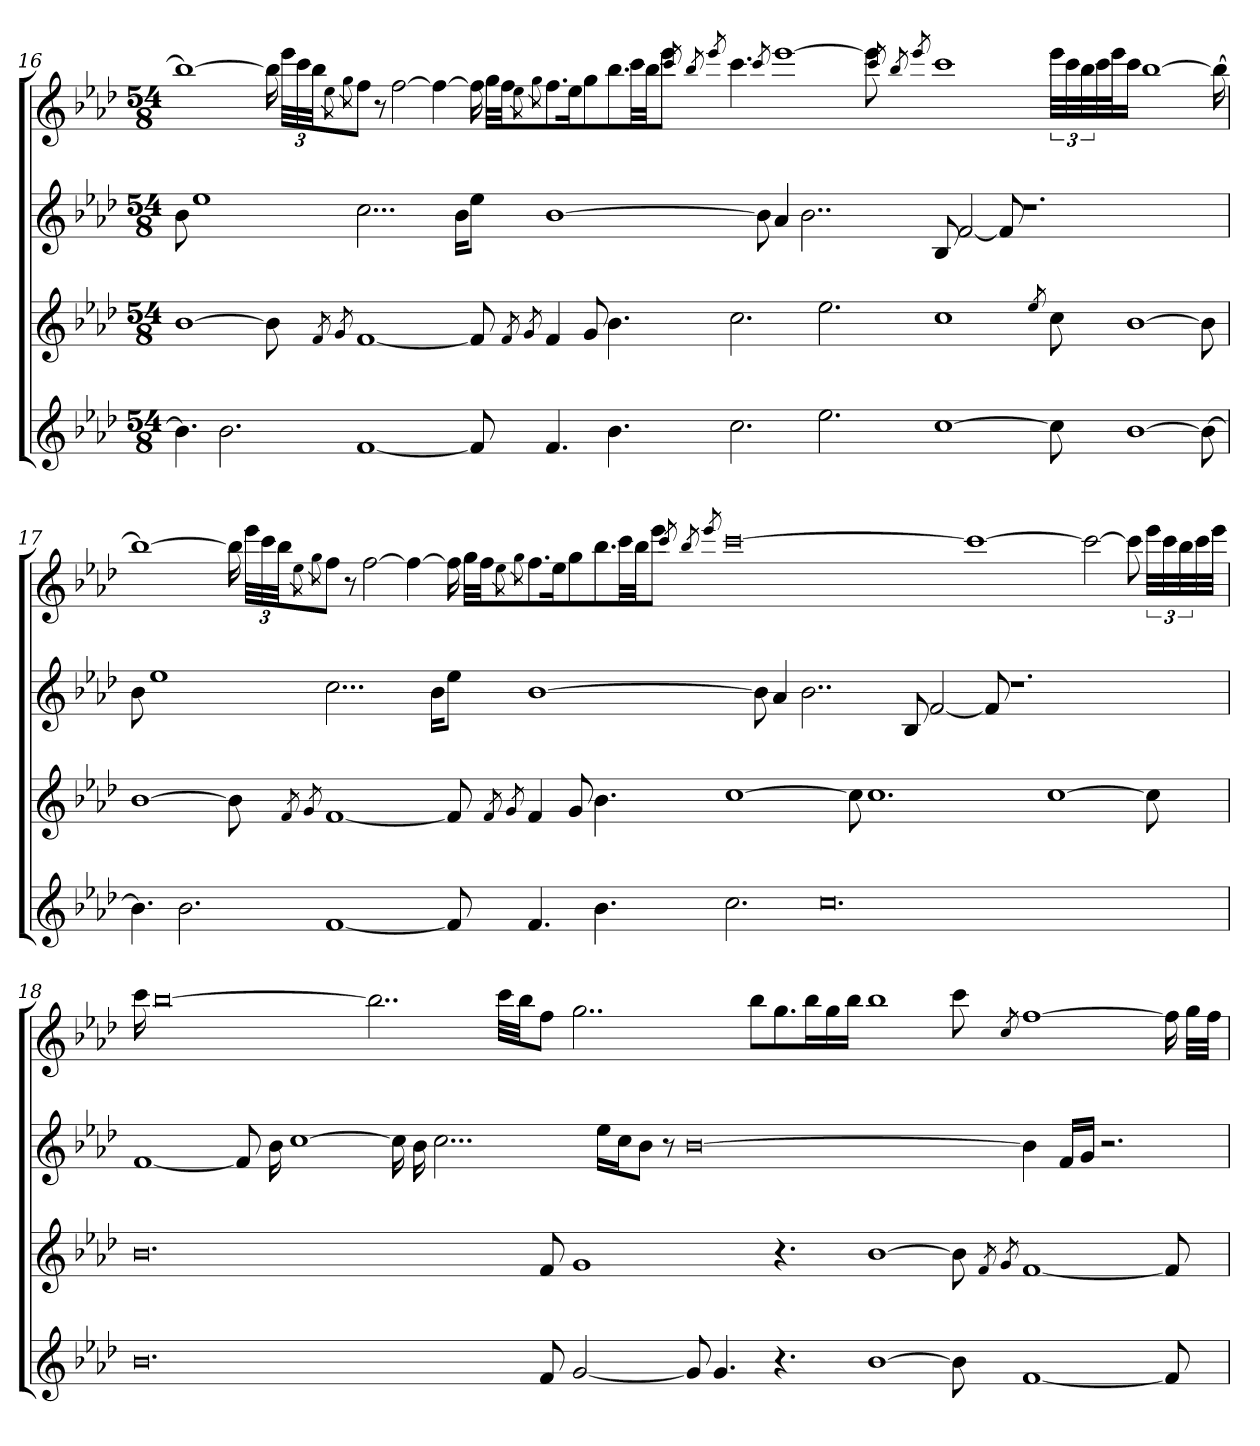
**kern	**kern	**kern	**kern
*part4	*part3	*part2	*part1
*staff4	*staff3	*staff2	*staff1
*clefG2	*clefG2	*clefG2	*clefG2
*k[b-e-a-d-]	*k[b-e-a-d-]	*k[b-e-a-d-]	*k[b-e-a-d-]
*M54/8	*M54/8	*M54/8	*M54/8
=16	=16	=16	=16
4.b-]	[1b-	8b-	1bb-_
.	.	1ee-	.
2.b-	.	.	.
.	8b-]	.	16bb-]
.	.	.	48eee-\LLL
.	.	.	48ccc\
.	.	.	48bb-\JJ
.	8qf	.	8qee-\
.	8qg	.	8qgg\
[1f	[1f	2...cc	8ff\J
.	.	.	8r
.	.	.	[2ff
.	.	.	4ff_
.	.	16b-\KL	.
8f]	8f]	8ee-\J	16ff]
.	.	.	32gg\LLL
.	.	.	32ff\JJ
.	8qf	.	8qee-\
.	8qg	.	8qgg\
4.f	4f	[1b-	8.ff\
.	.	.	16ee-\K
.	8g	.	8gg\
4.b-	4.b-	.	8.bb-\
.	.	.	32ccc\LL
.	.	.	32bb-\JJ
.	.	.	8eee-\J
.	.	.	8qccc
.	.	.	8qbb-
.	.	.	8qeee-
2.cc	2.cc	.	4.ccc
.	.	8b-]	.
.	.	.	8qccc
.	.	4a-	[1eee-
.	.	2..b-	.
2.ee-	2.ee-	.	.
.	.	.	8eee-]
.	.	.	8qccc
.	.	.	8qbb-
.	.	.	8qeee-
[1cc	1cc	8B-	1ccc
.	.	[2f	.
.	.	8f]	.
.	.	1.r	.
.	8qee-	.	.
8cc]	8cc	.	48eee-\LLL
.	.	.	48ccc\
.	.	.	48bb-\
.	.	.	32ccc\
.	.	.	32eee-\J
[1b-	[1b-	.	16ccc\JJ
.	.	.	[1bb-
8b-_	8b-]	.	.
.	.	.	16bb-_
=17	=17	=17	=17
4.b-]	[1b-	8b-	1bb-_
.	.	1ee-	.
2.b-	.	.	.
.	8b-]	.	16bb-]
.	.	.	48eee-\LLL
.	.	.	48ccc\
.	.	.	48bb-\JJ
.	8qf	.	8qee-\
.	8qg	.	8qgg\
[1f	[1f	2...cc	8ff\J
.	.	.	8r
.	.	.	[2ff
.	.	.	4ff_
.	.	16b-\KL	.
8f]	8f]	8ee-\J	16ff]
.	.	.	32gg\LLL
.	.	.	32ff\JJ
.	8qf	.	8qee-\
.	8qg	.	8qgg\
4.f	4f	[1b-	8.ff\
.	.	.	16ee-\K
.	8g	.	8gg\
4.b-	4.b-	.	8.bb-\
.	.	.	32ccc\LL
.	.	.	32bb-\JJ
.	.	.	8eee-\J
.	.	.	8qccc
.	.	.	8qbb-
.	.	.	8qeee-
2.cc	[1cc	.	[0ccc
.	.	8b-]	.
.	.	4a-	.
.	.	2..b-	.
0.cc	.	.	.
.	8cc]	.	.
.	1.cc	.	.
.	.	8B-	.
.	.	[2f	.
.	.	.	1ccc_
.	.	8f]	.
.	.	1.r	.
.	[1cc	.	.
.	.	.	2ccc_
.	.	.	8ccc]
.	8cc]	.	48eee-\LLL
.	.	.	48ccc\
.	.	.	48bb-\
.	.	.	32ccc\
.	.	.	32eee-\JJJ
=18	=18	=18	=18
0.b-	0.b-	[1f	16ccc
.	.	.	[0bb-
.	.	8f]	.
.	.	16b-	.
.	.	[1cc	.
.	.	.	2..bb-]
.	.	16cc]	.
.	.	16b-	.
.	.	2...cc	.
.	.	.	32ccc\LLL
.	.	.	32bb-\JJ
8f	8f	.	8ff\J
[2g	1g	.	2..gg
.	.	16ee-\LL	.
.	.	16cc\J	.
.	.	8b-\J	.
.	.	8r	.
8g]	.	[0b-	.
4.g	.	.	.
.	.	.	8bb-\L
4.r	4.r	.	8.gg\
.	.	.	16bb-\L
.	.	.	16gg\
.	.	.	16bb-\JJ
[1b-	[1b-	.	1bb-
8b-]	8b-]	.	8ccc
.	8qf	.	.
.	8qg	.	8qcc
[1f	[1f	4b-]	[1ff
.	.	16f/LL	.
.	.	16g/JJ	.
.	.	2.r	.
8f]	8f]	.	16ff]
.	.	.	32gg\LLL
.	.	.	32ff\JJJ
=	=	=	=
*-	*-	*-	*-
